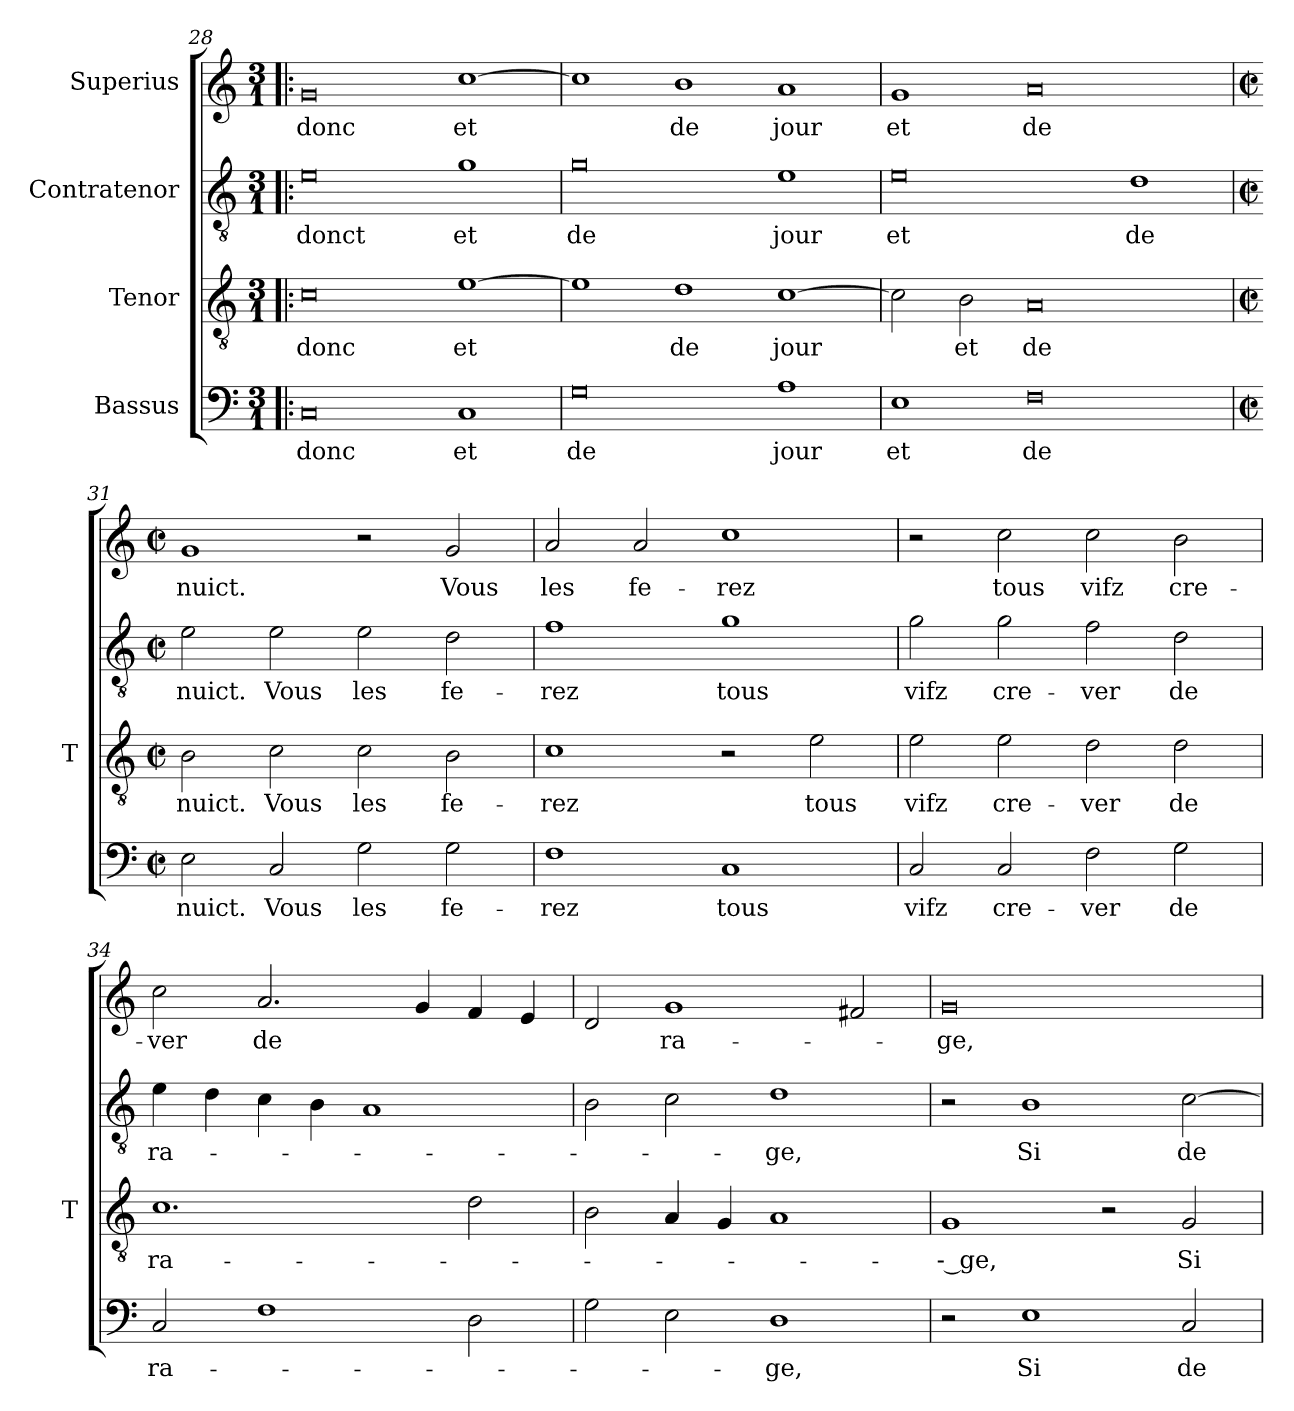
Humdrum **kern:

**kern	**text	**kern	**text	**kern	**text	**kern	**text
*part4	*part4	*part3	*part3	*part2	*part2	*part1	*part1
*staff4	*staff4	*staff3	*staff3	*staff2	*staff2	*staff1	*staff1
*I"Bassus	*	*I"Tenor	*	*I"Contratenor	*	*I"Superius	*
*	*	*I'T	*	*	*	*	*
*clefF4	*	*clefGv2	*	*clefGv2	*	*clefG2	*
*k[]	*	*k[]	*	*k[]	*	*k[]	*
*C:	*	*C:	*	*C:	*	*C:	*
*M3/1	*	*M3/1	*	*M3/1	*	*M3/1	*
=28!|:	=28!|:	=28!|:	=28!|:	=28!|:	=28!|:	=28!|:	=28!|:
0C	-donc	0c	-donc	0e	-donct	0g	-donc
1C	-et	[1e	-et	1g	-et	[1cc	-et
=29	=29	=29	=29	=29	=29	=29	=29
0G	-de	1e]	.	0g	-de	1cc]	.
.	.	1d	-de	.	.	1b	-de
1A	-jour	[1c	-jour	1e	-jour	1a	-jour
=30	=30	=30	=30	=30	=30	=30	=30
1E	-et	2c]	.	0e	-et	1g	-et
.	.	2B	-et	.	.	.	.
0F	-de	0A	-de	.	.	0a	-de
.	.	.	.	1d	-de	.	.
!!LO:LB:g=z
=31	=31	=31	=31	=31	=31	=31	=31
*M2/2	*	*M2/2	*	*M2/2	*	*M2/2	*
*met(c|)	*	*met(c|)	*	*met(c|)	*	*met(c|)	*
2E	-nuict.	2B	-nuict.	2e	-nuict.	1g	-nuict.
2C	-Vous	2c	-Vous	2e	-Vous	.	.
2G	-les	2c	-les	2e	-les	2r	.
2G	fe-	2B	fe-	2d	fe-	2g	-Vous
=32	=32	=32	=32	=32	=32	=32	=32
1F	-rez	1c	-rez	1f	-rez	2a	-les
.	.	.	.	.	.	2a	fe-
1C	-tous	2r	.	1g	-tous	1cc	-rez
.	.	2e	-tous	.	.	.	.
=33	=33	=33	=33	=33	=33	=33	=33
2C	-vifz	2e	-vifz	2g	-vifz	2r	.
2C	cre-	2e	cre-	2g	cre-	2cc	-tous
2F	-ver	2d	-ver	2f	-ver	2cc	-vifz
2G	-de	2d	-de	2d	-de	2b	cre-
=34	=34	=34	=34	=34	=34	=34	=34
2C	ra-	1.c	ra-	4e	ra-	2cc	-ver
.	.	.	.	4d	.	.	.
1F	.	.	.	4c	.	2.a	-de
.	.	.	.	4B	.	.	.
.	.	.	.	1A	.	.	.
.	.	.	.	.	.	4g	.
2D	.	2d	.	.	.	4f	.
.	.	.	.	.	.	4e	.
=35	=35	=35	=35	=35	=35	=35	=35
2G	.	2B	.	2B	.	2d	.
2E	.	4A	.	2c	.	1g	ra-
.	.	4G	.	.	.	.	.
1D	-ge,	1A	.	1d	-ge,	.	.
.	.	.	.	.	.	2f#X	.
!!LO:LB:g=z
=36	=36	=36	=36	=36	=36	=36	=36
2r	.	1G	-- ge,	2r	.	0g	-ge,
1E	-Si	.	.	1B	-Si	.	.
.	.	2r	.	.	.	.	.
2C	-de	2G	-Si	[2c	-de	.	.
=	=	=	=	=	=	=	=
*-	*-	*-	*-	*-	*-	*-	*-
